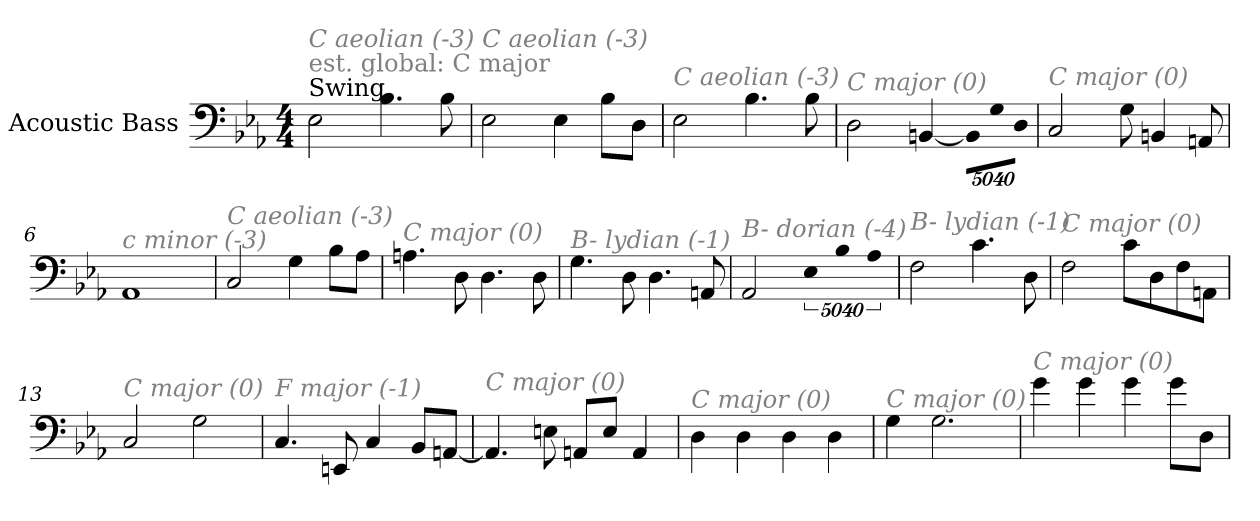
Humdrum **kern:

**kern
*part1
*staff1
*I"Acoustic Bass
*clefF4
*ITrd7c12
*k[b-e-a-]
*E-:
*M4/4
=1
!LO:TX:a:t=Swing
!LO:TX:a:color=#808080:t=est. global&colon; C major
!LO:TX:i:color=#808080:t=C aeolian (-3)
2EE-
4.BB-
8BB-
=2
!LO:TX:i:color=#808080:t=C aeolian (-3)
2EE-
4EE-
8BB-L
8DDJ
=3
!LO:TX:i:color=#808080:t=C aeolian (-3)
2EE-
4.BB-
8BB-
=4
!LO:TX:i:color=#808080:t=C major (0)
2DD
[4BBBn
!LO:N:vis=8
40320%3347BBBL]
!LO:N:vis=8
40320%3347GG
!LO:N:vis=8
40320%3347DDJ
=5
!LO:TX:i:color=#808080:t=C major (0)
2CC
8GG
4BBBn
8AAAn
=6
!LO:TX:i:color=#808080:t=c minor (-3)
1AAA-
=7
!LO:TX:i:color=#808080:t=C aeolian (-3)
2CC
4GG
8BB-L
8AA-J
=8
!LO:TX:i:color=#808080:t=C major (0)
4.AAn
8DD
4.DD
8DD
=9
!LO:TX:i:color=#808080:t=B- lydian (-1)
4.GG
8DD
4.DD
8AAAn
=10
!LO:TX:i:color=#808080:t=B- dorian (-4)
2AAA-
!LO:N:vis=4
20160%3347EE-
!LO:N:vis=4
20160%3347BB-
!LO:N:vis=4
20160%3347AA-
=11
!LO:TX:i:color=#808080:t=B- lydian (-1)
2FF
4.C
8DD
=12
!LO:TX:i:color=#808080:t=C major (0)
2FF
8CL
8DD
8FF
8AAAnJ
=13
!LO:TX:i:color=#808080:t=C major (0)
2CC
2GG
=14
!LO:TX:i:color=#808080:t=F major (-1)
4.CC
8EEEn
4CC
8BBB-L
[8AAAnJ
=15
!LO:TX:i:color=#808080:t=C major (0)
4.AAAn]
8EEn
8AAAnL
8EEJ
4AAA
=16
!LO:TX:i:color=#808080:t=C major (0)
4DD
4DD
4DD
4DD
=17
!LO:TX:i:color=#808080:t=C major (0)
4GG
2.GG
=18
!LO:TX:i:color=#808080:t=C major (0)
4G
4G
4G
8GL
8DDJ
=
*-
